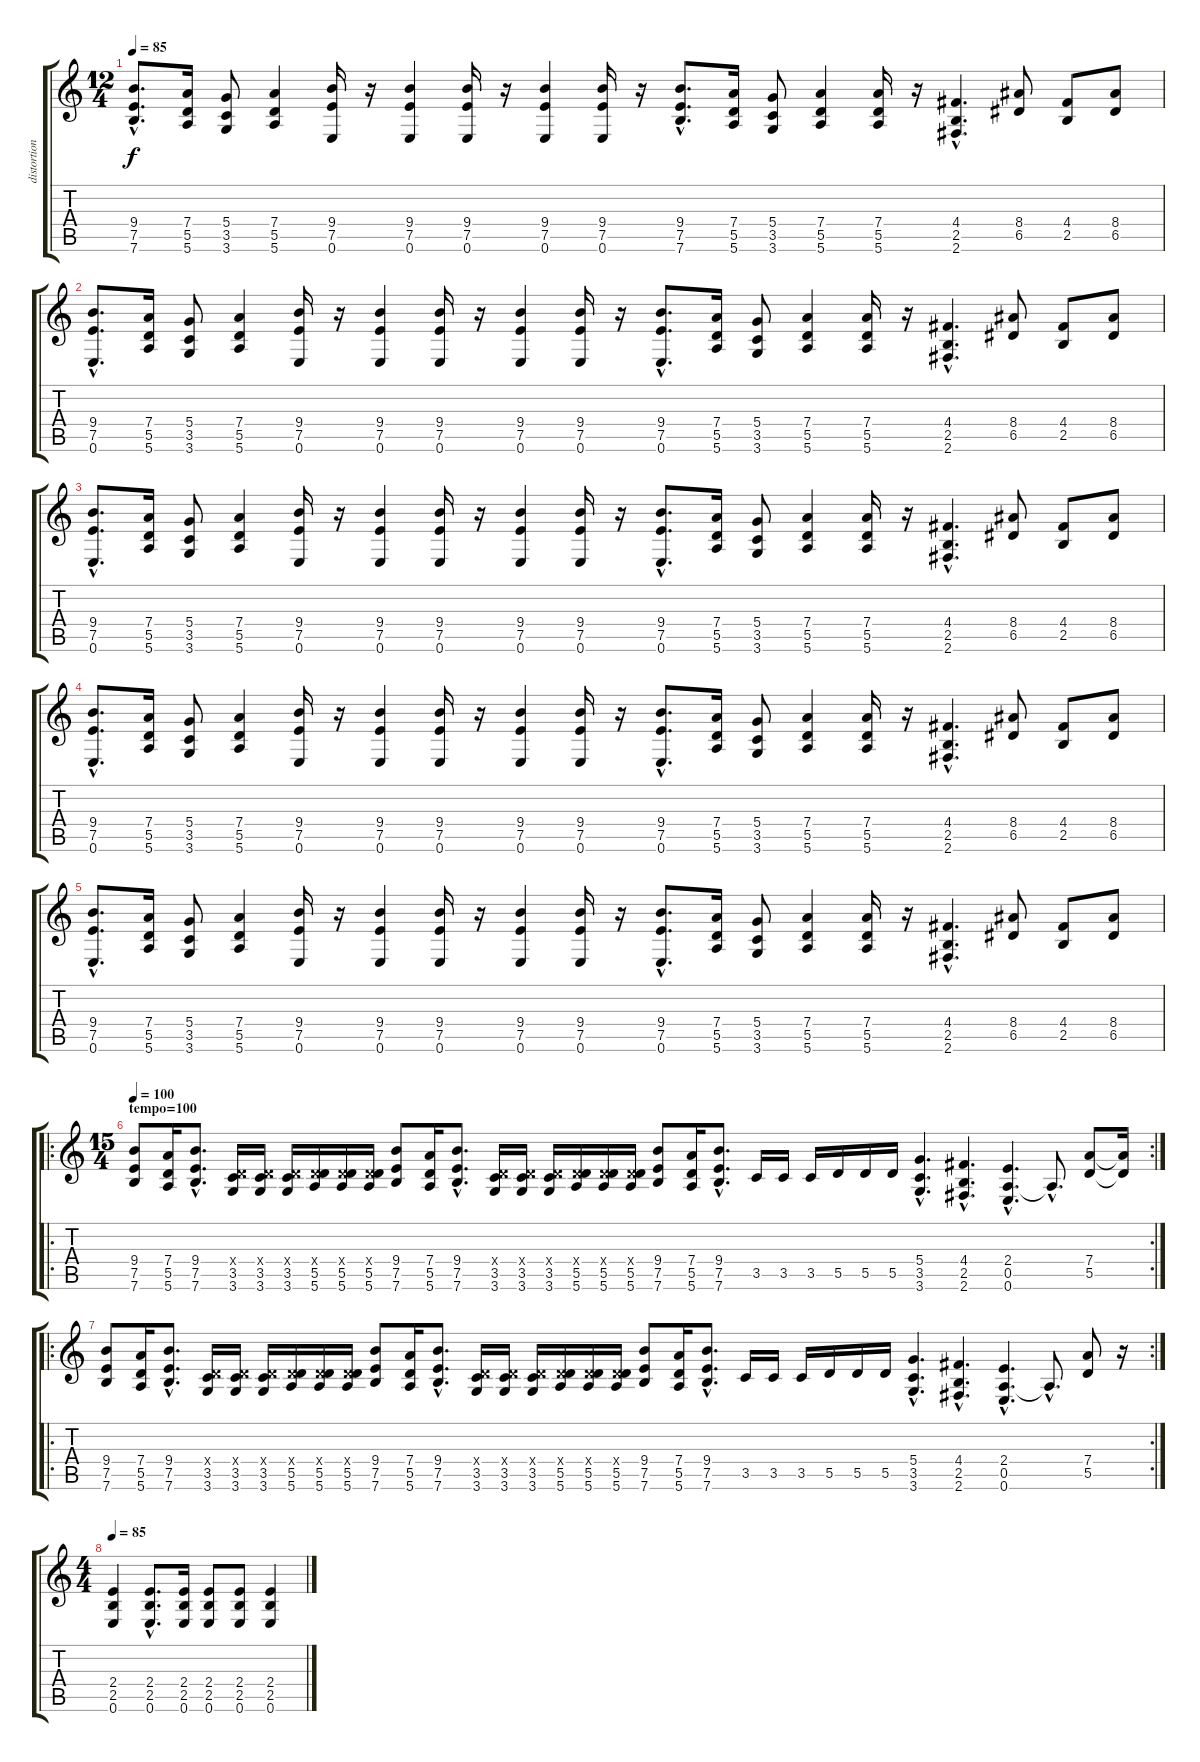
\track ("distortion guitar" "distortion") {instrument distortionguitar}
\staff {score tabs}
\tuning (E4 B3 G3 D3 A2 E2) {hide}
\ts (12 4)
\tempo 85
\clef g2
\ks c
(9.4{hac} 7.5{hac} 7.6{hac}).8{d dy f} (7.4 5.5 5.6).16 (5.4 3.5 3.6).8 (7.4 5.5 5.6).4 (9.4 7.5 0.6).16 r.16 (9.4 7.5 0.6).4 (9.4 7.5 0.6).16 r.16 (9.4 7.5 0.6).4 (9.4 7.5 0.6).16 r.16 (9.4{hac} 7.5{hac} 7.6{hac}).8{d} (7.4 5.5 5.6).16 (5.4 3.5 3.6).8 (7.4 5.5 5.6).4 (7.4 5.5 5.6).16 r.16 (4.4{hac} 2.5{hac} 2.6{hac}).4{d} (8.4 6.5).8 (4.4 2.5).8 (8.4 6.5).8 |
(9.4{hac} 7.5{hac} 0.6{hac}).8{d} (7.4 5.5 5.6).16 (5.4 3.5 3.6).8 (7.4 5.5 5.6).4 (9.4 7.5 0.6).16 r.16 (9.4 7.5 0.6).4 (9.4 7.5 0.6).16 r.16 (9.4 7.5 0.6).4 (9.4 7.5 0.6).16 r.16 (9.4{hac} 7.5{hac} 0.6{hac}).8{d} (7.4 5.5 5.6).16 (5.4 3.5 3.6).8 (7.4 5.5 5.6).4 (7.4 5.5 5.6).16 r.16 (4.4{hac} 2.5{hac} 2.6{hac}).4{d} (8.4 6.5).8 (4.4 2.5).8 (8.4 6.5).8 |
(9.4{hac} 7.5{hac} 0.6{hac}).8{d} (7.4 5.5 5.6).16 (5.4 3.5 3.6).8 (7.4 5.5 5.6).4 (9.4 7.5 0.6).16 r.16 (9.4 7.5 0.6).4 (9.4 7.5 0.6).16 r.16 (9.4 7.5 0.6).4 (9.4 7.5 0.6).16 r.16 (9.4{hac} 7.5{hac} 0.6{hac}).8{d} (7.4 5.5 5.6).16 (5.4 3.5 3.6).8 (7.4 5.5 5.6).4 (7.4 5.5 5.6).16 r.16 (4.4{hac} 2.5{hac} 2.6{hac}).4{d} (8.4 6.5).8 (4.4 2.5).8 (8.4 6.5).8 |
(9.4{hac} 7.5{hac} 0.6{hac}).8{d} (7.4 5.5 5.6).16 (5.4 3.5 3.6).8 (7.4 5.5 5.6).4 (9.4 7.5 0.6).16 r.16 (9.4 7.5 0.6).4 (9.4 7.5 0.6).16 r.16 (9.4 7.5 0.6).4 (9.4 7.5 0.6).16 r.16 (9.4{hac} 7.5{hac} 0.6{hac}).8{d} (7.4 5.5 5.6).16 (5.4 3.5 3.6).8 (7.4 5.5 5.6).4 (7.4 5.5 5.6).16 r.16 (4.4{hac} 2.5{hac} 2.6{hac}).4{d} (8.4 6.5).8 (4.4 2.5).8 (8.4 6.5).8 |
(9.4{hac} 7.5{hac} 0.6{hac}).8{d} (7.4 5.5 5.6).16 (5.4 3.5 3.6).8 (7.4 5.5 5.6).4 (9.4 7.5 0.6).16 r.16 (9.4 7.5 0.6).4 (9.4 7.5 0.6).16 r.16 (9.4 7.5 0.6).4 (9.4 7.5 0.6).16 r.16 (9.4{hac} 7.5{hac} 0.6{hac}).8{d} (7.4 5.5 5.6).16 (5.4 3.5 3.6).8 (7.4 5.5 5.6).4 (7.4 5.5 5.6).16 r.16 (4.4{hac} 2.5{hac} 2.6{hac}).4{d} (8.4 6.5).8 (4.4 2.5).8 (8.4 6.5).8 |
\ro
\rc 2
\ts (15 4)
\section ("" "tempo=100")
\tempo 100
(9.4 7.5 7.6).8 (7.4 5.5 5.6).16 (9.4{hac} 7.5{hac} 7.6{hac}).8{d} (0.4{x} 3.5 3.6).16 (0.4{x} 3.5 3.6).16 (0.4{x} 3.5 3.6).16 (0.4{x} 5.5 5.6).16 (0.4{x} 5.5 5.6).16 (0.4{x} 5.5 5.6).16 (9.4 7.5 7.6).8 (7.4 5.5 5.6).16 (9.4{hac} 7.5{hac} 7.6{hac}).8{d} (0.4{x} 3.5 3.6).16 (0.4{x} 3.5 3.6).16 (0.4{x} 3.5 3.6).16 (0.4{x} 5.5 5.6).16 (0.4{x} 5.5 5.6).16 (0.4{x} 5.5 5.6).16 (9.4 7.5 7.6).8 (7.4 5.5 5.6).16 (9.4{hac} 7.5{hac} 7.6{hac}).8{d} 3.5.16 3.5.16 3.5.16 5.5.16 5.5.16 5.5.16 (5.4{hac} 3.5{hac} 3.6{hac}).4{d} (4.4{hac} 2.5{hac} 2.6{hac}).4{d} (2.4{hac} 0.5{hac} 0.6{hac}).4{d} 0.5{hac t}.8{d} (7.4 5.5).8 (7.4{t} 5.5{t}).16 |
\ro
\rc 2
(9.4 7.5 7.6).8 (7.4 5.5 5.6).16 (9.4{hac} 7.5{hac} 7.6{hac}).8{d} (0.4{x} 3.5 3.6).16 (0.4{x} 3.5 3.6).16 (0.4{x} 3.5 3.6).16 (0.4{x} 5.5 5.6).16 (0.4{x} 5.5 5.6).16 (0.4{x} 5.5 5.6).16 (9.4 7.5 7.6).8 (7.4 5.5 5.6).16 (9.4{hac} 7.5{hac} 7.6{hac}).8{d} (0.4{x} 3.5 3.6).16 (0.4{x} 3.5 3.6).16 (0.4{x} 3.5 3.6).16 (0.4{x} 5.5 5.6).16 (0.4{x} 5.5 5.6).16 (0.4{x} 5.5 5.6).16 (9.4 7.5 7.6).8 (7.4 5.5 5.6).16 (9.4{hac} 7.5{hac} 7.6{hac}).8{d} 3.5.16 3.5.16 3.5.16 5.5.16 5.5.16 5.5.16 (5.4{hac} 3.5{hac} 3.6{hac}).4{d} (4.4{hac} 2.5{hac} 2.6{hac}).4{d} (2.4{hac} 0.5{hac} 0.6{hac}).4{d} 0.5{hac t}.8{d} (7.4 5.5).8 r.16 |
\ts (4 4)
\tempo 85
(2.4 2.5 0.6).4 (2.4{hac} 2.5{hac} 0.6{hac}).8{d} (2.4 2.5 0.6).16 (2.4 2.5 0.6).8 (2.4 2.5 0.6).8 (2.4 2.5 0.6).4
